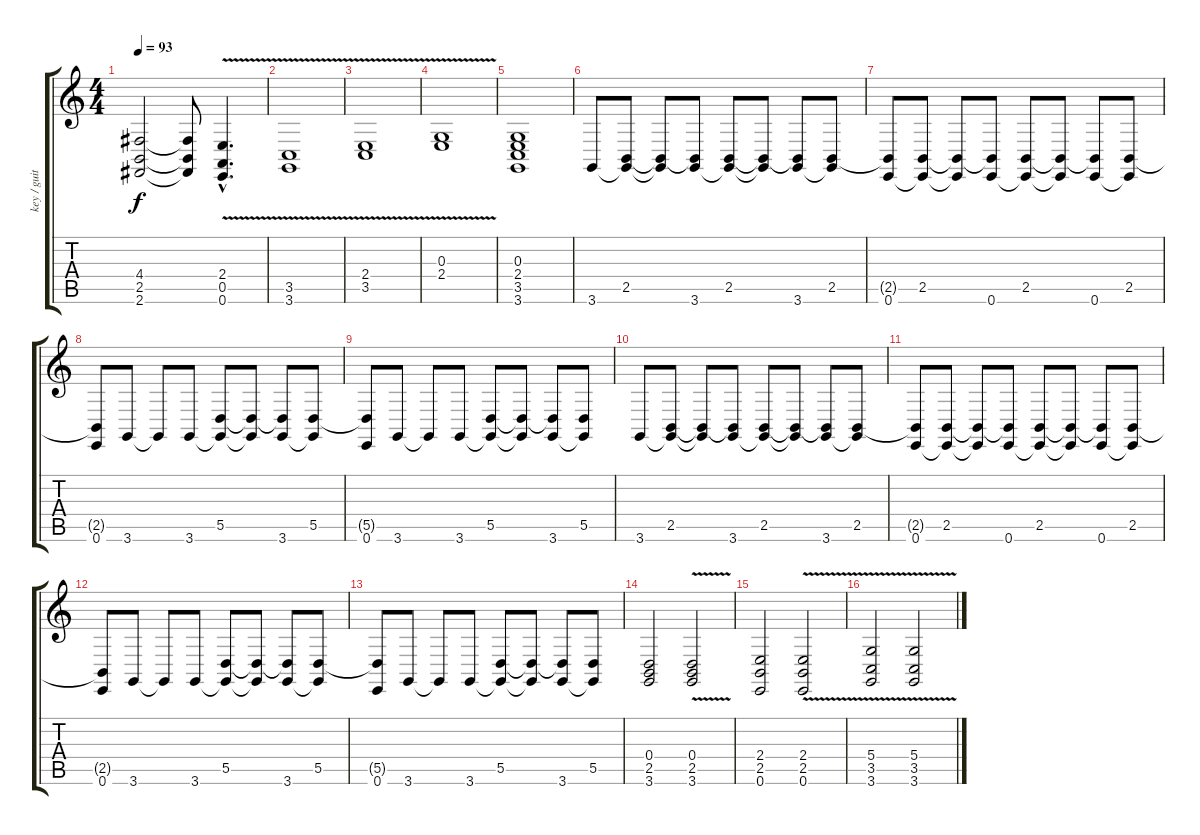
\track ("key / guitar" "key / guit") {instrument drawbarorgan}
\staff {score tabs}
\tuning (E4 B3 G3 D3 A2 E2) {hide}
\ts (4 4)
\tempo 93
\clef g2
\ks c
(4.4 2.5 2.6).2{dy f} (4.4{t} 2.5{t} 2.6{t}).8 (2.4{v hac} 0.5{v hac} 0.6{v hac}).4{d} |
(3.5{v} 3.6{v}).1 |
(2.4{v} 3.5{v}).1 |
(0.3{v} 2.4{v}).1 |
(0.3 2.4 3.5 3.6).1 |
3.6.8{instrument electricgrandpiano} (2.5 3.6{t}).8 (2.5{t} 3.6{t}).8 (2.5{t} 3.6).8 (2.5 3.6{t}).8 (2.5{t} 3.6{t}).8 (2.5{t} 3.6).8 (2.5 3.6{t}).8 |
(2.5{t} 0.6).8 (2.5 0.6{t}).8 (2.5{t} 0.6{t}).8 (2.5{t} 0.6).8 (2.5 0.6{t}).8 (2.5{t} 0.6{t}).8 (2.5{t} 0.6).8 (2.5 0.6{t}).8 |
(2.5{t} 0.6).8 3.6.8 3.6{t}.8 3.6.8 (5.5 3.6{t}).8 (5.5{t} 3.6{t}).8 (5.5{t} 3.6).8 (5.5 3.6{t}).8 |
(5.5{t} 0.6).8 3.6.8 3.6{t}.8 3.6.8 (5.5 3.6{t}).8 (5.5{t} 3.6{t}).8 (5.5{t} 3.6).8 (5.5 3.6{t}).8 |
3.6.8{instrument electricgrandpiano} (2.5 3.6{t}).8 (2.5{t} 3.6{t}).8 (2.5{t} 3.6).8 (2.5 3.6{t}).8 (2.5{t} 3.6{t}).8 (2.5{t} 3.6).8 (2.5 3.6{t}).8 |
(2.5{t} 0.6).8 (2.5 0.6{t}).8 (2.5{t} 0.6{t}).8 (2.5{t} 0.6).8 (2.5 0.6{t}).8 (2.5{t} 0.6{t}).8 (2.5{t} 0.6).8 (2.5 0.6{t}).8 |
(2.5{t} 0.6).8 3.6.8 3.6{t}.8 3.6.8 (5.5 3.6{t}).8 (5.5{t} 3.6{t}).8 (5.5{t} 3.6).8 (5.5 3.6{t}).8 |
(5.5{t} 0.6).8 3.6.8 3.6{t}.8 3.6.8 (5.5 3.6{t}).8 (5.5{t} 3.6{t}).8 (5.5{t} 3.6).8 (5.5 3.6{t}).8 |
(0.4 2.5 3.6).2{instrument drawbarorgan} (0.4{v} 2.5{v} 3.6{v}).2 |
(2.4 2.5 0.6).2 (2.4{v} 2.5{v} 0.6{v}).2 |
(5.4{v} 3.5{v} 3.6{v}).2 (5.4{v} 3.5{v} 3.6{v}).2
